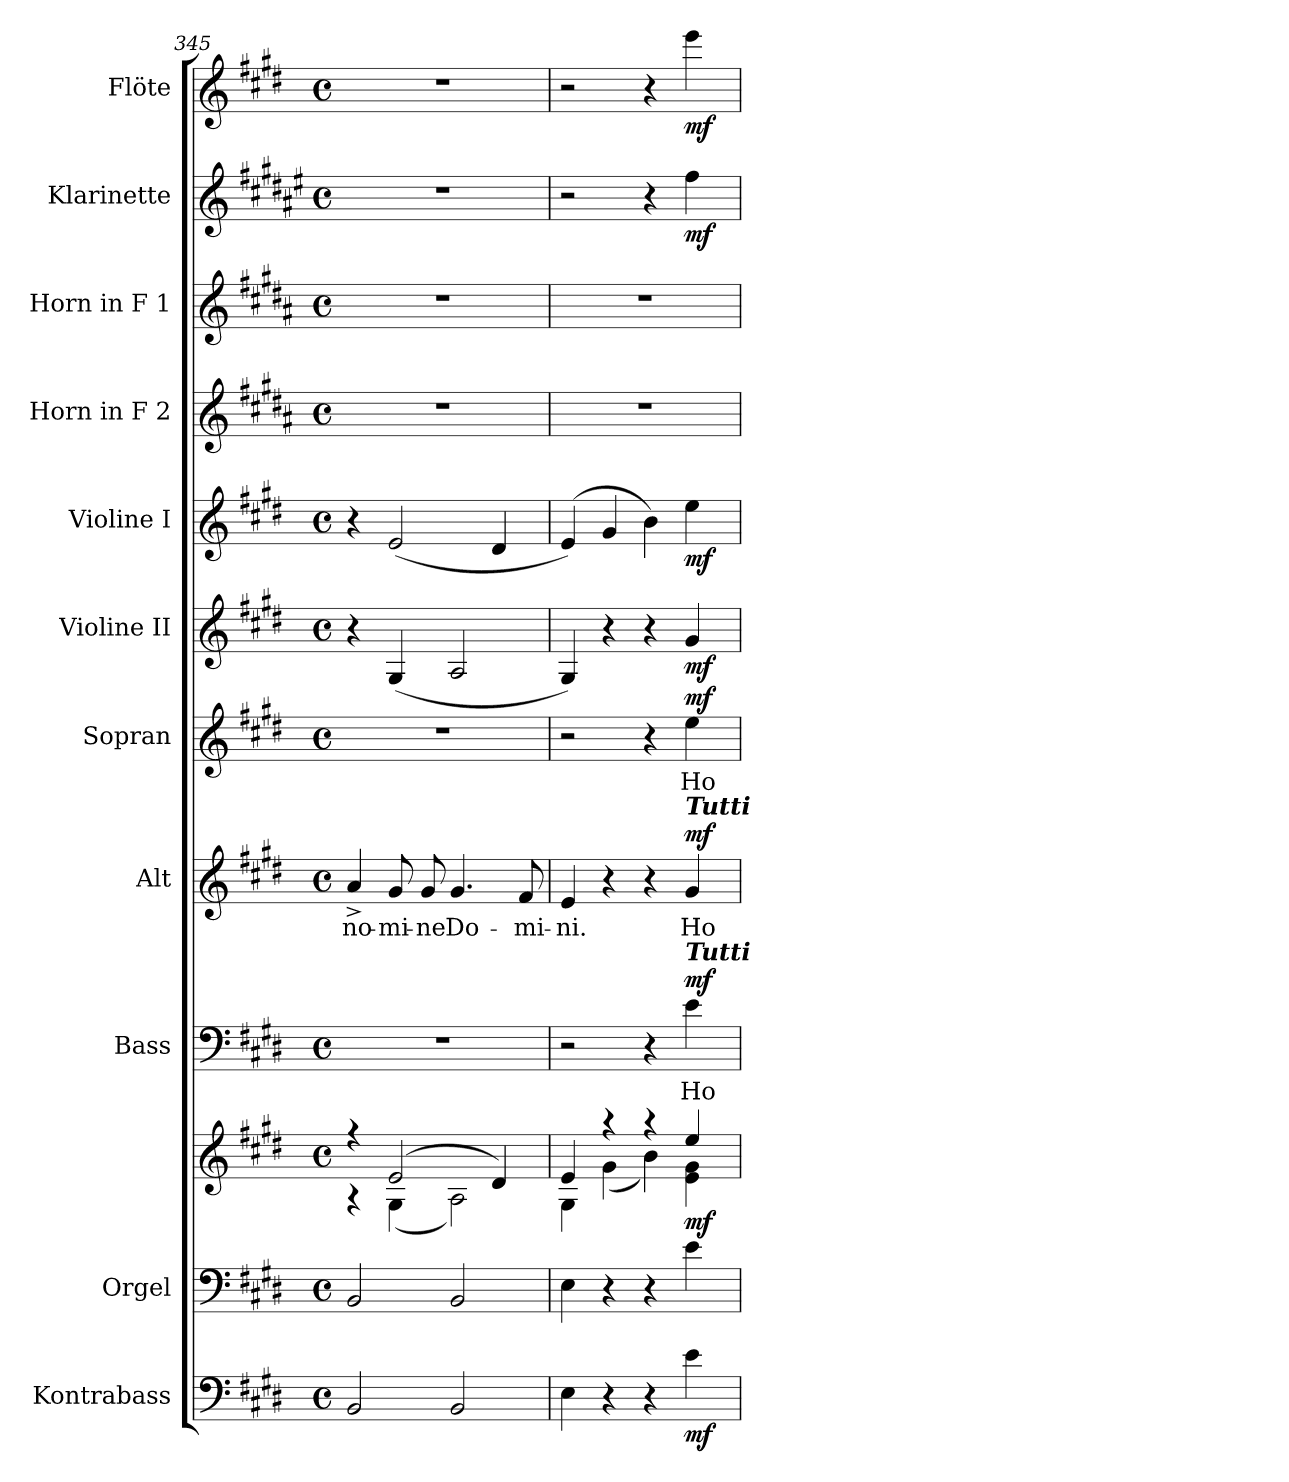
**kern	**dynam	**kern	**kern	**dynam	**kern	**text	**dynam	**kern	**text	**dynam	**kern	**text	**dynam	**kern	**dynam	**kern	**dynam	**kern	**kern	**kern	**dynam	**kern	**dynam
*part11	*part11	*part10	*part10	*part10	*part9	*part9	*part9	*part8	*part8	*part8	*part7	*part7	*part7	*part6	*part6	*part5	*part5	*part4	*part3	*part2	*part2	*part1	*part1
*staff12	*staff12	*staff11	*staff10	*staff10/11	*staff9	*staff9	*staff9	*staff8	*staff8	*staff8	*staff7	*staff7	*staff7	*staff6	*staff6	*staff5	*staff5	*staff4	*staff3	*staff2	*staff2	*staff1	*staff1
*I"Kontrabass	*	*I"Orgel	*	*	*I"Bass	*	*	*I"Alt	*	*	*I"Sopran	*	*	*I"Violine II	*	*I"Violine I	*	*I"Horn in F 2	*I"Horn in F 1	*I"Klarinette	*	*I"Flöte	*
*I'Kb.	*	*I'Org.	*	*	*I'B.	*	*	*I'A.	*	*	*I'S.	*	*	*I'Vl. II	*	*I'Vl. I	*	*	*	*I'Kl.	*	*I'Fl.	*
*clefF4	*	*clefF4	*clefG2	*	*clefF4	*	*	*clefG2	*	*	*clefG2	*	*	*clefG2	*	*clefG2	*	*clefG2	*clefG2	*clefG2	*	*clefG2	*
*ITrd7c12	*	*	*	*	*	*	*	*	*	*	*	*	*	*	*	*	*	*ITrd4c7	*ITrd4c7	*ITrd1c2	*	*	*
*k[f#c#g#d#]	*	*k[f#c#g#d#]	*k[f#c#g#d#]	*	*k[f#c#g#d#]	*	*	*k[f#c#g#d#]	*	*	*k[f#c#g#d#]	*	*	*k[f#c#g#d#]	*	*k[f#c#g#d#]	*	*k[f#c#g#d#]	*k[f#c#g#d#]	*k[f#c#g#d#]	*	*k[f#c#g#d#]	*
*E:	*	*E:	*E:	*	*E:	*	*	*E:	*	*	*E:	*	*	*E:	*	*E:	*	*E:	*E:	*E:	*	*E:	*
*M4/4	*	*M4/4	*M4/4	*	*M4/4	*	*	*M4/4	*	*	*M4/4	*	*	*M4/4	*	*M4/4	*	*M4/4	*M4/4	*M4/4	*	*M4/4	*
*met(c)	*	*met(c)	*met(c)	*	*met(c)	*	*	*met(c)	*	*	*met(c)	*	*	*met(c)	*	*met(c)	*	*met(c)	*met(c)	*met(c)	*	*met(c)	*
=345	=345	=345	=345	=345	=345	=345	=345	=345	=345	=345	=345	=345	=345	=345	=345	=345	=345	=345	=345	=345	=345	=345	=345
*	*	*	*^	*	*	*	*	*	*	*	*	*	*	*	*	*	*	*	*	*	*	*	*
!	!	!	!	!	!	!	!	!	!	!LO:LY:b	!	!	!	!	!	!	!	!	!	!	!	!	!	!
2BBB/	.	2BB/	4r	4r	.	1r	.	.	4a^>/	no-	.	1r	.	.	4r	.	4r	.	1r	1r	1r	.	1r	.
!	!	!	!	!	!	!	!	!	!	!LO:LY:b	!	!	!	!	!	!	!	!	!	!	!	!	!	!
.	.	.	(2e/	(<4G#\	.	.	.	.	8g#/	-mi-	.	.	.	.	(<4G#/	.	(<2e/	.	.	.	.	.	.	.
!	!	!	!	!	!	!	!	!	!	!LO:LY:b	!	!	!	!	!	!	!	!	!	!	!	!	!	!
.	.	.	.	.	.	.	.	.	8g#/	-ne	.	.	.	.	.	.	.	.	.	.	.	.	.	.
!	!	!	!	!	!	!	!	!	!	!LO:LY:b	!	!	!	!	!	!	!	!	!	!	!	!	!	!
2BBB/	.	2BB/	.	2A\)	.	.	.	.	4.g#/	Do-	.	.	.	.	2A/	.	.	.	.	.	.	.	.	.
.	.	.	4d#/)	.	.	.	.	.	.	.	.	.	.	.	.	.	4d#/	.	.	.	.	.	.	.
!	!	!	!	!	!	!	!	!	!	!LO:LY:b	!	!	!	!	!	!	!	!	!	!	!	!	!	!
.	.	.	.	.	.	.	.	.	8f#/	-mi-	.	.	.	.	.	.	.	.	.	.	.	.	.	.
=346	=346	=346	=346	=346	=346	=346	=346	=346	=346	=346	=346	=346	=346	=346	=346	=346	=346	=346	=346	=346	=346	=346	=346	=346
!	!	!	!	!	!	!	!	!	!	!LO:LY:b	!	!	!	!	!	!	!	!	!	!	!	!	!	!
4EE\	.	4E\	4e/	4G#\	.	2r	.	.	4e/	-ni.	.	2r	.	.	4G#/)	.	(<4e/)	.	1r	1r	2r	.	2r	.
4r	.	4r	4raa	(>4g#\	.	.	.	.	4r	.	.	.	.	.	4r	.	4g#/	.	.	.	.	.	.	.
4r	.	4r	4raa	4b\)	.	4r	.	.	4r	.	.	4r	.	.	4r	.	4b\)	.	.	.	4r	.	4r	.
!	!	!	!	!	!	!	!	!	!LO:TX:a:Bi:t=Tutti	!	!	!	!	!	!	!	!	!	!	!	!	!	!	!
!	!	!	!	!	!	!LO:TX:a:Bi:t=Tutti	!	!	!	!	!	!	!	!	!	!	!	!	!	!	!	!	!	!
!	!LO:DY:b	!	!	!	!LO:DY:b	!	!LO:LY:b	!LO:DY:a	!	!LO:LY:b	!LO:DY:a	!	!LO:LY:b	!LO:DY:a	!	!LO:DY:b	!	!LO:DY:b	!	!	!	!LO:DY:b	!	!LO:DY:b
4E\	mf	4e\	4ee/	4e\ 4g#\	mf	4e\	Ho-	mf	4g#/	Ho-	mf	4ee\	Ho-	mf	4g#/	mf	4ee\	mf	.	.	4ee\	mf	4eee\	mf
*	*	*	*v	*v	*	*	*	*	*	*	*	*	*	*	*	*	*	*	*	*	*	*	*	*
=	=	=	=	=	=	=	=	=	=	=	=	=	=	=	=	=	=	=	=	=	=	=	=
*-	*-	*-	*-	*-	*-	*-	*-	*-	*-	*-	*-	*-	*-	*-	*-	*-	*-	*-	*-	*-	*-	*-	*-
